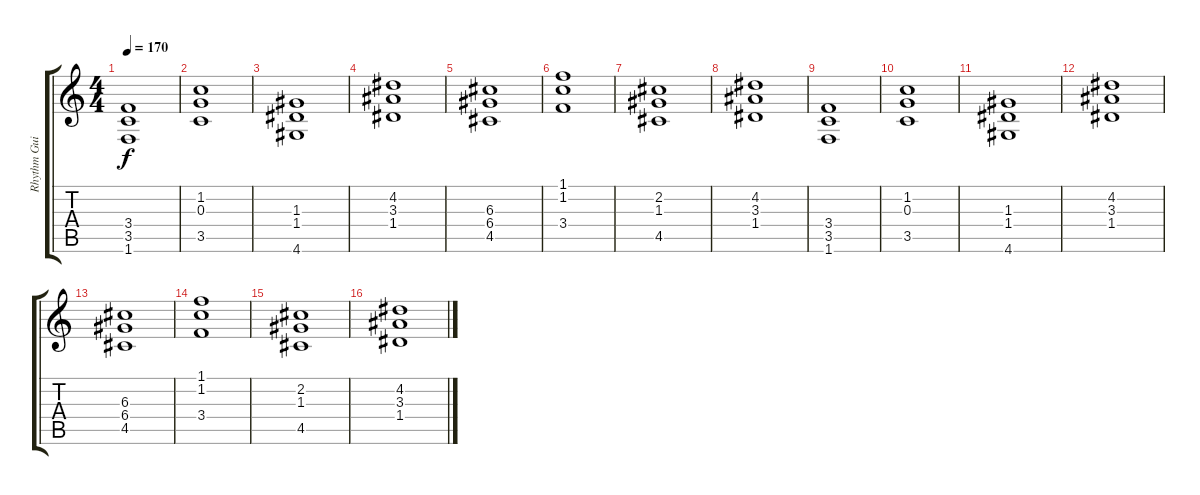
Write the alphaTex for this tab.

\track ("Rhythm Guitar" "Rhythm Gui") {instrument distortionguitar}
\staff {score tabs}
\tuning (E4 B3 G3 D3 A2 E2) {hide}
\ts (4 4)
\tempo 170
\clef g2
\ks c
(3.4 3.5 1.6).1{dy f} |
(1.2 0.3 3.5).1 |
(1.3 1.4 4.6).1 |
(4.2 3.3 1.4).1 |
(6.3 6.4 4.5).1 |
(1.1 1.2 3.4).1 |
(2.2 1.3 4.5).1 |
(4.2 3.3 1.4).1 |
(3.4 3.5 1.6).1 |
(1.2 0.3 3.5).1 |
(1.3 1.4 4.6).1 |
(4.2 3.3 1.4).1 |
(6.3 6.4 4.5).1 |
(1.1 1.2 3.4).1 |
(2.2 1.3 4.5).1 |
(4.2 3.3 1.4).1
